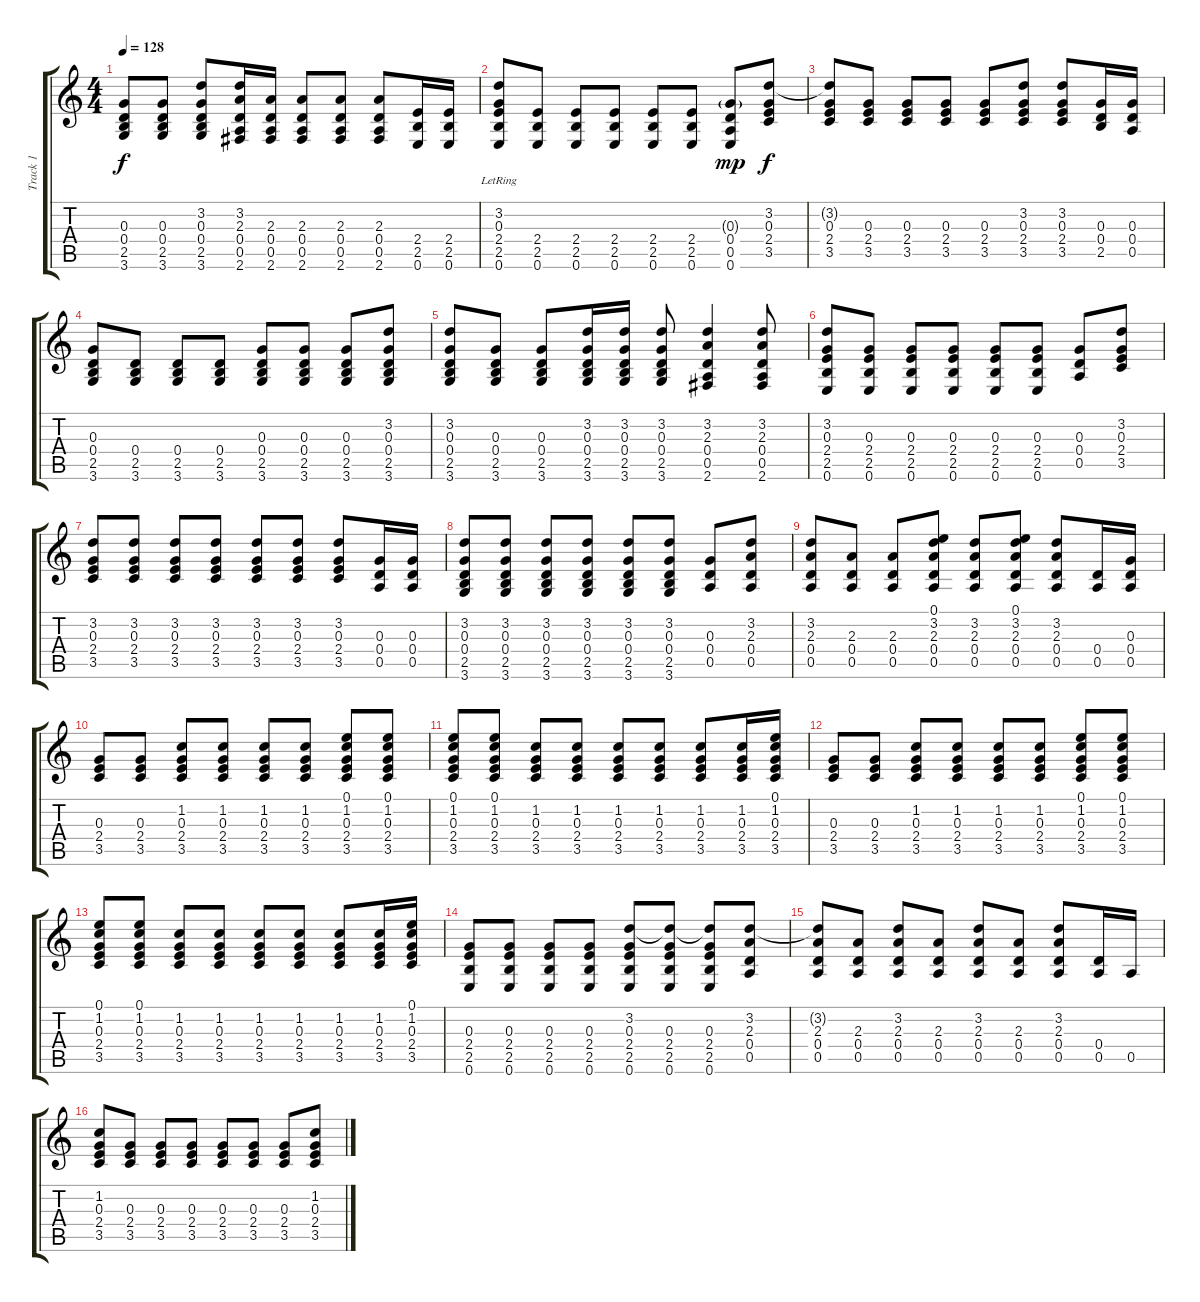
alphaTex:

\track ("Track 1" "Track 1") {instrument acousticguitarsteel}
\staff {score tabs}
\tuning (E4 B3 G3 D3 A2 E2) {hide}
\ts (4 4)
\tempo 128
\clef g2
\ks c
(0.3 0.4 2.5 3.6).8{dy f} (0.3 0.4 2.5 3.6).8 (3.2 0.3 0.4 2.5 3.6).8 (3.2 2.3 0.4 0.5 2.6).16 (2.3 0.4 0.5 2.6).16 (2.3 0.4 0.5 2.6).8 (2.3 0.4 0.5 2.6).8 (2.3 0.4 0.5 2.6).8 (2.4 2.5 0.6).16 (2.4 2.5 0.6).16 |
(3.2{lr} 0.3{lr} 2.4 2.5 0.6).8 (2.4 2.5 0.6).8 (2.4 2.5 0.6).8 (2.4 2.5 0.6).8 (2.4 2.5 0.6).8 (2.4 2.5 0.6).8 (0.3{g} 0.4 0.5 0.6).8{dy mp} (3.2 0.3 2.4 3.5).8{dy f} |
(3.2{t} 0.3 2.4 3.5).8 (0.3 2.4 3.5).8 (0.3 2.4 3.5).8 (0.3 2.4 3.5).8 (0.3 2.4 3.5).8 (3.2 0.3 2.4 3.5).8 (3.2 0.3 2.4 3.5).8 (0.3 0.4 2.5).16 (0.3 0.4 0.5).16 |
(0.3 0.4 2.5 3.6).8 (0.4 2.5 3.6).8 (0.4 2.5 3.6).8 (0.4 2.5 3.6).8 (0.3 0.4 2.5 3.6).8 (0.3 0.4 2.5 3.6).8 (0.3 0.4 2.5 3.6).8 (3.2 0.3 0.4 2.5 3.6).8 |
(3.2 0.3 0.4 2.5 3.6).8 (0.3 0.4 2.5 3.6).8 (0.3 0.4 2.5 3.6).8 (3.2 0.3 0.4 2.5 3.6).16 (3.2 0.3 0.4 2.5 3.6).16 (3.2 0.3 0.4 2.5 3.6).8 (3.2 2.3 0.4 0.5 2.6).4 (3.2 2.3 0.4 0.5 2.6).8 |
(3.2 0.3 2.4 2.5 0.6).8 (0.3 2.4 2.5 0.6).8 (0.3 2.4 2.5 0.6).8 (0.3 2.4 2.5 0.6).8 (0.3 2.4 2.5 0.6).8 (0.3 2.4 2.5 0.6).8 (0.3 0.4 0.5).8 (3.2 0.3 2.4 3.5).8 |
(3.2 0.3 2.4 3.5).8 (3.2 0.3 2.4 3.5).8 (3.2 0.3 2.4 3.5).8 (3.2 0.3 2.4 3.5).8 (3.2 0.3 2.4 3.5).8 (3.2 0.3 2.4 3.5).8 (3.2 0.3 2.4 3.5).8 (0.3 0.4 0.5).16 (0.3 0.4 0.5).16 |
(3.2 0.3 0.4 2.5 3.6).8 (3.2 0.3 0.4 2.5 3.6).8 (3.2 0.3 0.4 2.5 3.6).8 (3.2 0.3 0.4 2.5 3.6).8 (3.2 0.3 0.4 2.5 3.6).8 (3.2 0.3 0.4 2.5 3.6).8 (0.3 0.4 0.5).8 (3.2 2.3 0.4 0.5).8 |
(3.2 2.3 0.4 0.5).8 (2.3 0.4 0.5).8 (2.3 0.4 0.5).8 (0.1 3.2 2.3 0.4 0.5).8 (3.2 2.3 0.4 0.5).8 (0.1 3.2 2.3 0.4 0.5).8 (3.2 2.3 0.4 0.5).8 (0.4 0.5).16 (0.3 0.4 0.5).16 |
(0.3 2.4 3.5).8 (0.3 2.4 3.5).8 (1.2 0.3 2.4 3.5).8 (1.2 0.3 2.4 3.5).8 (1.2 0.3 2.4 3.5).8 (1.2 0.3 2.4 3.5).8 (0.1 1.2 0.3 2.4 3.5).8 (0.1 1.2 0.3 2.4 3.5).8 |
(0.1 1.2 0.3 2.4 3.5).8 (0.1 1.2 0.3 2.4 3.5).8 (1.2 0.3 2.4 3.5).8 (1.2 0.3 2.4 3.5).8 (1.2 0.3 2.4 3.5).8 (1.2 0.3 2.4 3.5).8 (1.2 0.3 2.4 3.5).8 (1.2 0.3 2.4 3.5).16 (0.1 1.2 0.3 2.4 3.5).16 |
(0.3 2.4 3.5).8 (0.3 2.4 3.5).8 (1.2 0.3 2.4 3.5).8 (1.2 0.3 2.4 3.5).8 (1.2 0.3 2.4 3.5).8 (1.2 0.3 2.4 3.5).8 (0.1 1.2 0.3 2.4 3.5).8 (0.1 1.2 0.3 2.4 3.5).8 |
(0.1 1.2 0.3 2.4 3.5).8 (0.1 1.2 0.3 2.4 3.5).8 (1.2 0.3 2.4 3.5).8 (1.2 0.3 2.4 3.5).8 (1.2 0.3 2.4 3.5).8 (1.2 0.3 2.4 3.5).8 (1.2 0.3 2.4 3.5).8 (1.2 0.3 2.4 3.5).16 (0.1 1.2 0.3 2.4 3.5).16 |
(0.3 2.4 2.5 0.6).8 (0.3 2.4 2.5 0.6).8 (0.3 2.4 2.5 0.6).8 (0.3 2.4 2.5 0.6).8 (3.2 0.3 2.4 2.5 0.6).8 (3.2{t} 0.3 2.4 2.5 0.6).8 (3.2{t} 0.3 2.4 2.5 0.6).8 (3.2 2.3 0.4 0.5).8 |
(3.2{t} 2.3 0.4 0.5).8 (2.3 0.4 0.5).8 (3.2 2.3 0.4 0.5).8 (2.3 0.4 0.5).8 (3.2 2.3 0.4 0.5).8 (2.3 0.4 0.5).8 (3.2 2.3 0.4 0.5).8 (0.4 0.5).16 0.5.16 |
(1.2 0.3 2.4 3.5).8 (0.3 2.4 3.5).8 (0.3 2.4 3.5).8 (0.3 2.4 3.5).8 (0.3 2.4 3.5).8 (0.3 2.4 3.5).8 (0.3 2.4 3.5).8 (1.2 0.3 2.4 3.5).8
